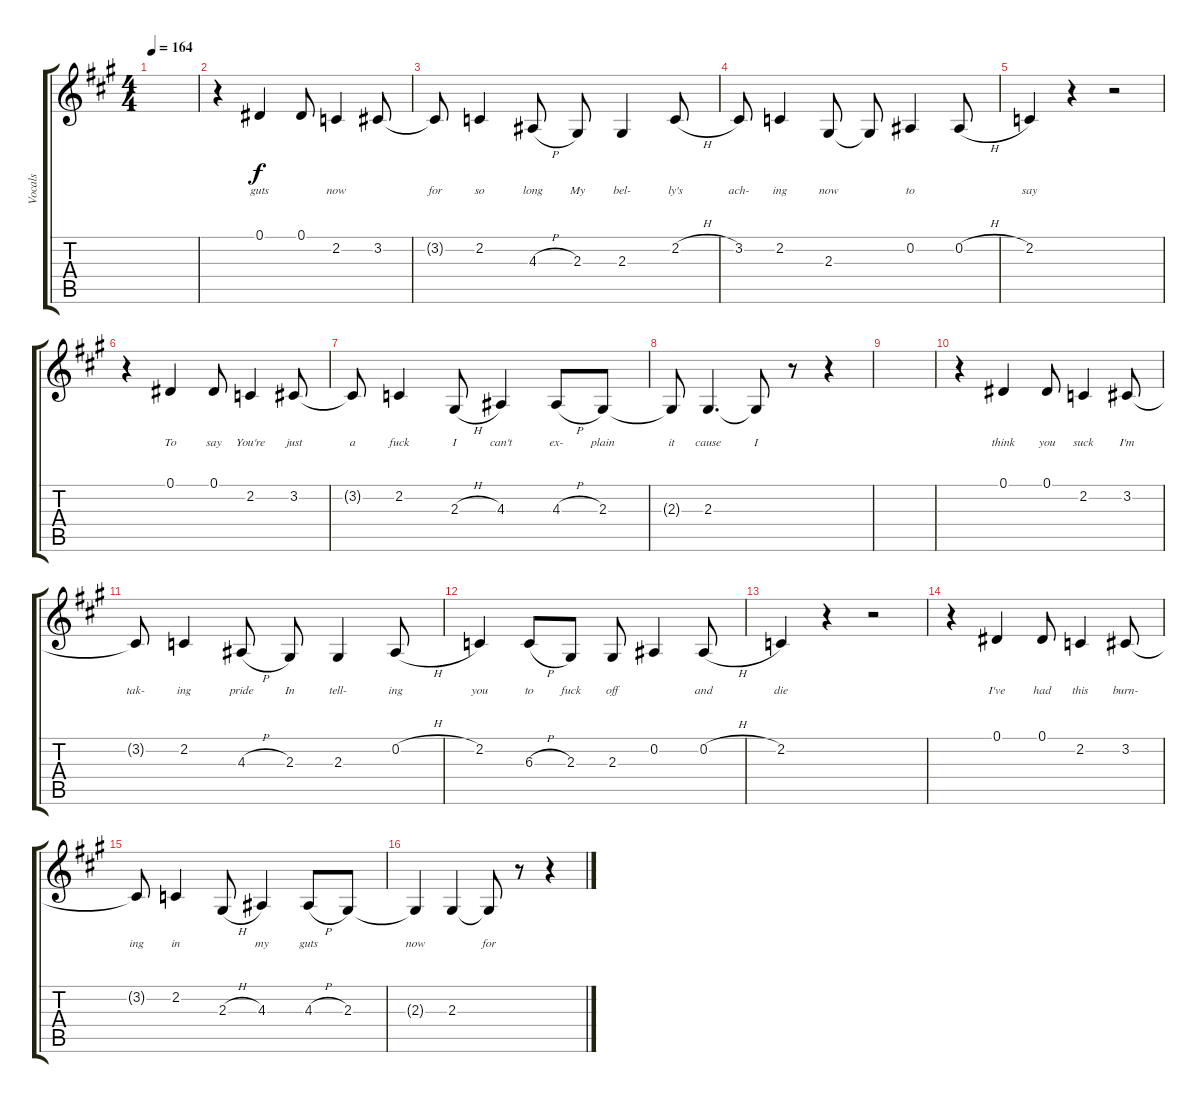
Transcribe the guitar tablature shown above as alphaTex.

\track ("Vocals" "Vocals") {instrument clarinet}
\staff {score tabs}
\tuning (Eb4 Bb3 Gb3 Db3 Ab2 Eb2) {hide}
\ts (4 4)
\tempo 164
\clef g2
\ks a
|
r.4 0.1.4{lyrics (0 "guts") lyrics (1 "") lyrics (2 "") lyrics (3 "") lyrics (4 "")} 0.1.8{lyrics (0 "") lyrics (1 "") lyrics (2 "") lyrics (3 "") lyrics (4 "")} 2.2.4{lyrics (0 "now") lyrics (1 "") lyrics (2 "") lyrics (3 "") lyrics (4 "")} 3.2.8{lyrics (0 "") lyrics (1 "") lyrics (2 "") lyrics (3 "") lyrics (4 "")} |
3.2{t}.8{lyrics (0 "for") lyrics (1 "") lyrics (2 "") lyrics (3 "") lyrics (4 "")} 2.2.4{lyrics (0 "so") lyrics (1 "") lyrics (2 "") lyrics (3 "") lyrics (4 "")} 4.3{h}.8{lyrics (0 "long") lyrics (1 "") lyrics (2 "") lyrics (3 "") lyrics (4 "")} 2.3.8{lyrics (0 "My") lyrics (1 "") lyrics (2 "") lyrics (3 "") lyrics (4 "")} 2.3.4{lyrics (0 "bel-") lyrics (1 "") lyrics (2 "") lyrics (3 "") lyrics (4 "")} 2.2{h}.8{lyrics (0 "ly's") lyrics (1 "") lyrics (2 "") lyrics (3 "") lyrics (4 "")} |
3.2.8{lyrics (0 "ach-") lyrics (1 "") lyrics (2 "") lyrics (3 "") lyrics (4 "")} 2.2.4{lyrics (0 "ing") lyrics (1 "") lyrics (2 "") lyrics (3 "") lyrics (4 "")} 2.3.8{lyrics (0 "now") lyrics (1 "") lyrics (2 "") lyrics (3 "") lyrics (4 "")} 2.3{t}.8{lyrics (0 "") lyrics (1 "") lyrics (2 "") lyrics (3 "") lyrics (4 "")} 0.2.4{lyrics (0 "to") lyrics (1 "") lyrics (2 "") lyrics (3 "") lyrics (4 "")} 0.2{h}.8{lyrics (0 "") lyrics (1 "") lyrics (2 "") lyrics (3 "") lyrics (4 "")} |
2.2.4{lyrics (0 "say") lyrics (1 "") lyrics (2 "") lyrics (3 "") lyrics (4 "")} r.4 r.2 |
r.4 0.1.4{lyrics (0 "To") lyrics (1 "") lyrics (2 "") lyrics (3 "") lyrics (4 "")} 0.1.8{lyrics (0 "say") lyrics (1 "") lyrics (2 "") lyrics (3 "") lyrics (4 "")} 2.2.4{lyrics (0 "You're") lyrics (1 "") lyrics (2 "") lyrics (3 "") lyrics (4 "")} 3.2.8{lyrics (0 "just") lyrics (1 "") lyrics (2 "") lyrics (3 "") lyrics (4 "")} |
3.2{t}.8{lyrics (0 "a") lyrics (1 "") lyrics (2 "") lyrics (3 "") lyrics (4 "")} 2.2.4{lyrics (0 "fuck") lyrics (1 "") lyrics (2 "") lyrics (3 "") lyrics (4 "")} 2.3{h}.8{lyrics (0 "I") lyrics (1 "") lyrics (2 "") lyrics (3 "") lyrics (4 "")} 4.3.4{lyrics (0 "can't") lyrics (1 "") lyrics (2 "") lyrics (3 "") lyrics (4 "")} 4.3{h}.8{lyrics (0 "ex-") lyrics (1 "") lyrics (2 "") lyrics (3 "") lyrics (4 "")} 2.3.8{lyrics (0 "plain") lyrics (1 "") lyrics (2 "") lyrics (3 "") lyrics (4 "")} |
2.3{t}.8{lyrics (0 "it") lyrics (1 "") lyrics (2 "") lyrics (3 "") lyrics (4 "")} 2.3.4{d lyrics (0 "cause") lyrics (1 "") lyrics (2 "") lyrics (3 "") lyrics (4 "")} 2.3{t}.8{lyrics (0 "I") lyrics (1 "") lyrics (2 "") lyrics (3 "") lyrics (4 "")} r.8 r.4 |
|
r.4 0.1.4{lyrics (0 "think") lyrics (1 "") lyrics (2 "") lyrics (3 "") lyrics (4 "")} 0.1.8{lyrics (0 "you") lyrics (1 "") lyrics (2 "") lyrics (3 "") lyrics (4 "")} 2.2.4{lyrics (0 "suck") lyrics (1 "") lyrics (2 "") lyrics (3 "") lyrics (4 "")} 3.2.8{lyrics (0 "I'm") lyrics (1 "") lyrics (2 "") lyrics (3 "") lyrics (4 "")} |
3.2{t}.8{lyrics (0 "tak-") lyrics (1 "") lyrics (2 "") lyrics (3 "") lyrics (4 "")} 2.2.4{lyrics (0 "ing") lyrics (1 "") lyrics (2 "") lyrics (3 "") lyrics (4 "")} 4.3{h}.8{lyrics (0 "pride") lyrics (1 "") lyrics (2 "") lyrics (3 "") lyrics (4 "")} 2.3.8{lyrics (0 "In") lyrics (1 "") lyrics (2 "") lyrics (3 "") lyrics (4 "")} 2.3.4{lyrics (0 "tell-") lyrics (1 "") lyrics (2 "") lyrics (3 "") lyrics (4 "")} 0.2{h}.8{lyrics (0 "ing") lyrics (1 "") lyrics (2 "") lyrics (3 "") lyrics (4 "")} |
2.2.4{lyrics (0 "you") lyrics (1 "") lyrics (2 "") lyrics (3 "") lyrics (4 "")} 6.3{h}.8{lyrics (0 "to") lyrics (1 "") lyrics (2 "") lyrics (3 "") lyrics (4 "")} 2.3.8{lyrics (0 "fuck") lyrics (1 "") lyrics (2 "") lyrics (3 "") lyrics (4 "")} 2.3.8{lyrics (0 "off") lyrics (1 "") lyrics (2 "") lyrics (3 "") lyrics (4 "")} 0.2.4{lyrics (0 "") lyrics (1 "") lyrics (2 "") lyrics (3 "") lyrics (4 "")} 0.2{h}.8{lyrics (0 "and") lyrics (1 "") lyrics (2 "") lyrics (3 "") lyrics (4 "")} |
2.2.4{lyrics (0 "die") lyrics (1 "") lyrics (2 "") lyrics (3 "") lyrics (4 "")} r.4 r.2 |
r.4 0.1.4{lyrics (0 "I've") lyrics (1 "") lyrics (2 "") lyrics (3 "") lyrics (4 "")} 0.1.8{lyrics (0 "had") lyrics (1 "") lyrics (2 "") lyrics (3 "") lyrics (4 "")} 2.2.4{lyrics (0 "this") lyrics (1 "") lyrics (2 "") lyrics (3 "") lyrics (4 "")} 3.2.8{lyrics (0 "burn-") lyrics (1 "") lyrics (2 "") lyrics (3 "") lyrics (4 "")} |
3.2{t}.8{lyrics (0 "ing") lyrics (1 "") lyrics (2 "") lyrics (3 "") lyrics (4 "")} 2.2.4{lyrics (0 "in") lyrics (1 "") lyrics (2 "") lyrics (3 "") lyrics (4 "")} 2.3{h}.8{lyrics (0 "") lyrics (1 "") lyrics (2 "") lyrics (3 "") lyrics (4 "")} 4.3.4{lyrics (0 "my") lyrics (1 "") lyrics (2 "") lyrics (3 "") lyrics (4 "")} 4.3{h}.8{lyrics (0 "guts") lyrics (1 "") lyrics (2 "") lyrics (3 "") lyrics (4 "")} 2.3.8{lyrics (0 "") lyrics (1 "") lyrics (2 "") lyrics (3 "") lyrics (4 "")} |
2.3{t}.4{lyrics (0 "now") lyrics (1 "") lyrics (2 "") lyrics (3 "") lyrics (4 "")} 2.3.4{lyrics (0 "") lyrics (1 "") lyrics (2 "") lyrics (3 "") lyrics (4 "")} 2.3{t}.8{lyrics (0 "for") lyrics (1 "") lyrics (2 "") lyrics (3 "") lyrics (4 "")} r.8 r.4
